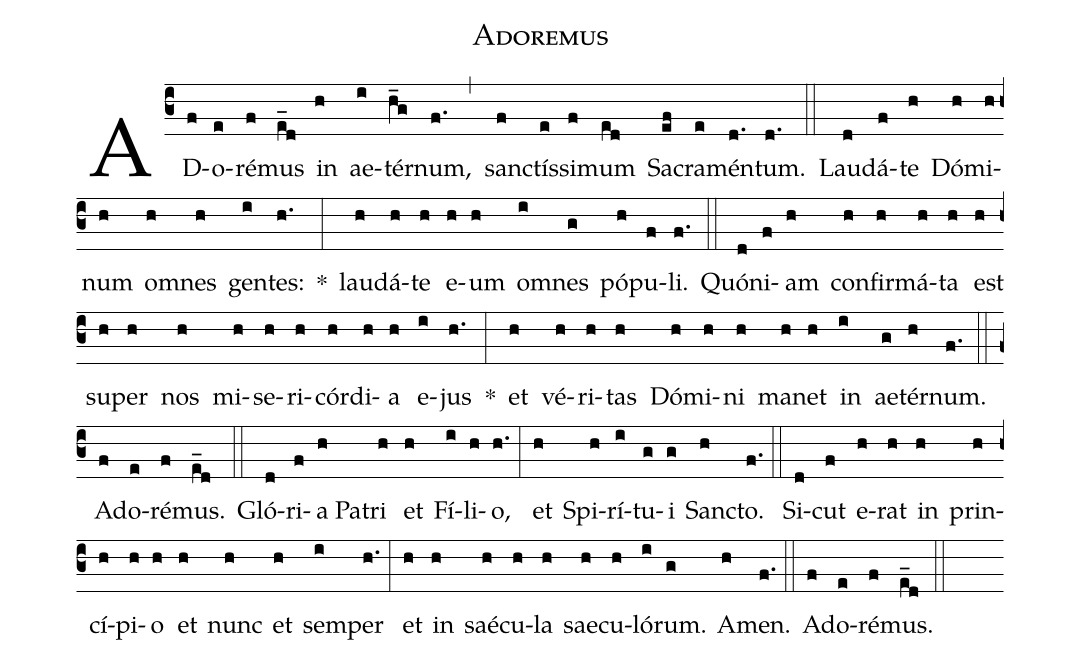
name: Adoremus;
%%
(c3) AD(f)o(e)ré(f)mus(e_d) in(h) ae(i)tér(h_g)num,(f.) (,)
san(f)ctís(e)si(f)mum(ed) Sa(ef)cra(e)mén(d.)tum.(d.) (::)
Lau(d)dá(f)te(h) Dó(h)mi(h)num(h) om(h)nes(h) gen(i)tes:(h.) *(:)
lau(h)dá(h)te(h) e(h)um(h) om(i)nes(g) pó(h)pu(f)li.(f.) (::)
Quó(d)ni(f)am(h) con(h)fir(h)má(h)ta(h) est(h) su(h)per(h) nos(h) mi(h)se(h)ri(h)cór(h)di(h)a(h) e(i)jus(h.) *(:)
et(h) vé(h)ri(h)tas(h) Dó(h)mi(h)ni(h) ma(h)net(h) in(i) ae(g)tér(h)num.(f.) (::)
Ad(f)o(e)ré(f)mus.(e_d) (::)
Gló(d)ri(f)a Pa(h)tri(h) et(h) Fí(i)li(h)o,(h.) (:)
et(h) Spi(h)rí(i)tu(g)i(g) San(h)cto.(f.) (::)
Si(d)cut(f) e(h)rat(h) in(h) prin(h)cí(h)pi(h)o(h) et(h) nunc(h) et(h) sem(i)per(h.) (:)
et(h) in(h) saé(h)cu(h)la(h) sae(h)cu(h)ló(i)rum.(g) A(h)men.(f.) (::)
Ad(f)o(e)ré(f)mus.(e_d) (::)
